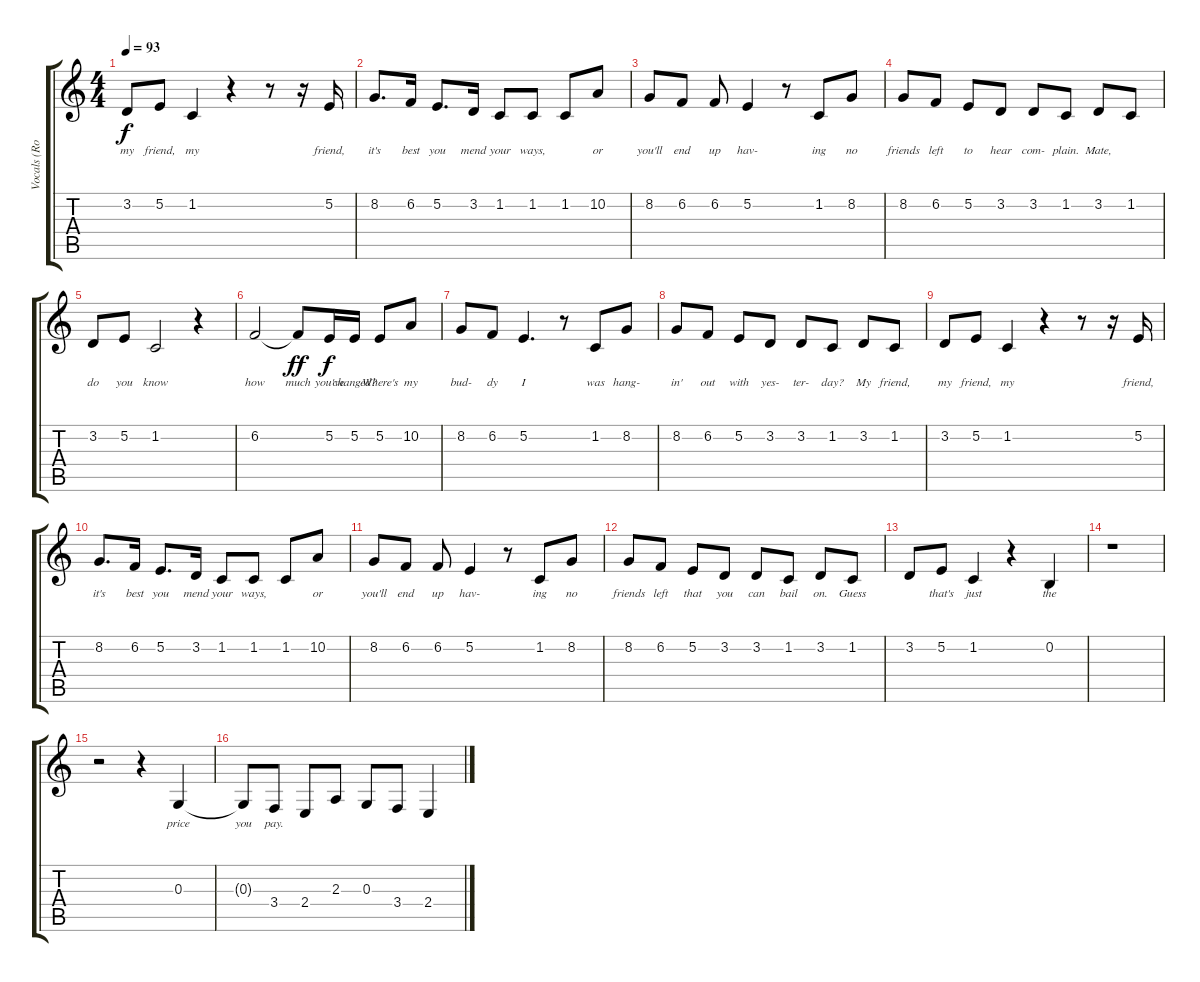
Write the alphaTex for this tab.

\track ("Vocals (Rob)" "Vocals (Ro") {instrument acousticgrandpiano}
\staff {score tabs}
\tuning (E4 B3 G3 D3 A2 D2) {hide}
\ts (4 4)
\tempo 93
\clef g2
\ks c
3.2.8{lyrics (0 "my") lyrics (1 "") lyrics (2 "") lyrics (3 "") lyrics (4 "") dy f} 5.2.8{lyrics (0 "friend,") lyrics (1 "") lyrics (2 "") lyrics (3 "") lyrics (4 "")} 1.2.4{lyrics (0 "my") lyrics (1 "") lyrics (2 "") lyrics (3 "") lyrics (4 "")} r.4 r.8 r.16 5.2.16{lyrics (0 "friend,") lyrics (1 "") lyrics (2 "") lyrics (3 "") lyrics (4 "")} |
8.2.8{d lyrics (0 "it's") lyrics (1 "") lyrics (2 "") lyrics (3 "") lyrics (4 "")} 6.2.16{lyrics (0 "best") lyrics (1 "") lyrics (2 "") lyrics (3 "") lyrics (4 "")} 5.2.8{d lyrics (0 "you") lyrics (1 "") lyrics (2 "") lyrics (3 "") lyrics (4 "")} 3.2.16{lyrics (0 "mend") lyrics (1 "") lyrics (2 "") lyrics (3 "") lyrics (4 "")} 1.2.8{lyrics (0 "your") lyrics (1 "") lyrics (2 "") lyrics (3 "") lyrics (4 "")} 1.2.8{lyrics (0 "ways,") lyrics (1 "") lyrics (2 "") lyrics (3 "") lyrics (4 "")} 1.2.8{lyrics (0 "") lyrics (1 "") lyrics (2 "") lyrics (3 "") lyrics (4 "")} 10.2.8{lyrics (0 "or") lyrics (1 "") lyrics (2 "") lyrics (3 "") lyrics (4 "")} |
8.2.8{lyrics (0 "you'll") lyrics (1 "") lyrics (2 "") lyrics (3 "") lyrics (4 "")} 6.2.8{lyrics (0 "end") lyrics (1 "") lyrics (2 "") lyrics (3 "") lyrics (4 "")} 6.2.8{lyrics (0 "up") lyrics (1 "") lyrics (2 "") lyrics (3 "") lyrics (4 "")} 5.2.4{lyrics (0 "hav-") lyrics (1 "") lyrics (2 "") lyrics (3 "") lyrics (4 "")} r.8 1.2.8{lyrics (0 "ing") lyrics (1 "") lyrics (2 "") lyrics (3 "") lyrics (4 "")} 8.2.8{lyrics (0 "no") lyrics (1 "") lyrics (2 "") lyrics (3 "") lyrics (4 "")} |
8.2.8{lyrics (0 "friends") lyrics (1 "") lyrics (2 "") lyrics (3 "") lyrics (4 "")} 6.2.8{lyrics (0 "left") lyrics (1 "") lyrics (2 "") lyrics (3 "") lyrics (4 "")} 5.2.8{lyrics (0 "to") lyrics (1 "") lyrics (2 "") lyrics (3 "") lyrics (4 "")} 3.2.8{lyrics (0 "hear") lyrics (1 "") lyrics (2 "") lyrics (3 "") lyrics (4 "")} 3.2.8{lyrics (0 "com-") lyrics (1 "") lyrics (2 "") lyrics (3 "") lyrics (4 "")} 1.2.8{lyrics (0 "plain.") lyrics (1 "") lyrics (2 "") lyrics (3 "") lyrics (4 "")} 3.2.8{lyrics (0 "Mate,") lyrics (1 "") lyrics (2 "") lyrics (3 "") lyrics (4 "")} 1.2.8{lyrics (0 "") lyrics (1 "") lyrics (2 "") lyrics (3 "") lyrics (4 "")} |
3.2.8{lyrics (0 "do") lyrics (1 "") lyrics (2 "") lyrics (3 "") lyrics (4 "")} 5.2.8{lyrics (0 "you") lyrics (1 "") lyrics (2 "") lyrics (3 "") lyrics (4 "")} 1.2.2{lyrics (0 "know") lyrics (1 "") lyrics (2 "") lyrics (3 "") lyrics (4 "")} r.4 |
6.2.2{lyrics (0 "how") lyrics (1 "") lyrics (2 "") lyrics (3 "") lyrics (4 "")} 6.2{t}.8{lyrics (0 "much") lyrics (1 "") lyrics (2 "") lyrics (3 "") lyrics (4 "") dy ff} 5.2.16{lyrics (0 "you've") lyrics (1 "") lyrics (2 "") lyrics (3 "") lyrics (4 "") dy f} 5.2.16{lyrics (0 "changed?") lyrics (1 "") lyrics (2 "") lyrics (3 "") lyrics (4 "")} 5.2.8{lyrics (0 "Where's") lyrics (1 "") lyrics (2 "") lyrics (3 "") lyrics (4 "")} 10.2.8{lyrics (0 "my") lyrics (1 "") lyrics (2 "") lyrics (3 "") lyrics (4 "")} |
8.2.8{lyrics (0 "bud-") lyrics (1 "") lyrics (2 "") lyrics (3 "") lyrics (4 "")} 6.2.8{lyrics (0 "dy") lyrics (1 "") lyrics (2 "") lyrics (3 "") lyrics (4 "")} 5.2.4{d lyrics (0 "I") lyrics (1 "") lyrics (2 "") lyrics (3 "") lyrics (4 "")} r.8 1.2.8{lyrics (0 "was") lyrics (1 "") lyrics (2 "") lyrics (3 "") lyrics (4 "")} 8.2.8{lyrics (0 "hang-") lyrics (1 "") lyrics (2 "") lyrics (3 "") lyrics (4 "")} |
8.2.8{lyrics (0 "in'") lyrics (1 "") lyrics (2 "") lyrics (3 "") lyrics (4 "")} 6.2.8{lyrics (0 "out") lyrics (1 "") lyrics (2 "") lyrics (3 "") lyrics (4 "")} 5.2.8{lyrics (0 "with") lyrics (1 "") lyrics (2 "") lyrics (3 "") lyrics (4 "")} 3.2.8{lyrics (0 "yes-") lyrics (1 "") lyrics (2 "") lyrics (3 "") lyrics (4 "")} 3.2.8{lyrics (0 "ter-") lyrics (1 "") lyrics (2 "") lyrics (3 "") lyrics (4 "")} 1.2.8{lyrics (0 "day?") lyrics (1 "") lyrics (2 "") lyrics (3 "") lyrics (4 "")} 3.2.8{lyrics (0 "My") lyrics (1 "") lyrics (2 "") lyrics (3 "") lyrics (4 "")} 1.2.8{lyrics (0 "friend,") lyrics (1 "") lyrics (2 "") lyrics (3 "") lyrics (4 "")} |
3.2.8{lyrics (0 "my") lyrics (1 "") lyrics (2 "") lyrics (3 "") lyrics (4 "")} 5.2.8{lyrics (0 "friend,") lyrics (1 "") lyrics (2 "") lyrics (3 "") lyrics (4 "")} 1.2.4{lyrics (0 "my") lyrics (1 "") lyrics (2 "") lyrics (3 "") lyrics (4 "")} r.4 r.8 r.16 5.2.16{lyrics (0 "friend,") lyrics (1 "") lyrics (2 "") lyrics (3 "") lyrics (4 "")} |
8.2.8{d lyrics (0 "it's") lyrics (1 "") lyrics (2 "") lyrics (3 "") lyrics (4 "")} 6.2.16{lyrics (0 "best") lyrics (1 "") lyrics (2 "") lyrics (3 "") lyrics (4 "")} 5.2.8{d lyrics (0 "you") lyrics (1 "") lyrics (2 "") lyrics (3 "") lyrics (4 "")} 3.2.16{lyrics (0 "mend") lyrics (1 "") lyrics (2 "") lyrics (3 "") lyrics (4 "")} 1.2.8{lyrics (0 "your") lyrics (1 "") lyrics (2 "") lyrics (3 "") lyrics (4 "")} 1.2.8{lyrics (0 "ways,") lyrics (1 "") lyrics (2 "") lyrics (3 "") lyrics (4 "")} 1.2.8{lyrics (0 "") lyrics (1 "") lyrics (2 "") lyrics (3 "") lyrics (4 "")} 10.2.8{lyrics (0 "or") lyrics (1 "") lyrics (2 "") lyrics (3 "") lyrics (4 "")} |
8.2.8{lyrics (0 "you'll") lyrics (1 "") lyrics (2 "") lyrics (3 "") lyrics (4 "")} 6.2.8{lyrics (0 "end") lyrics (1 "") lyrics (2 "") lyrics (3 "") lyrics (4 "")} 6.2.8{lyrics (0 "up") lyrics (1 "") lyrics (2 "") lyrics (3 "") lyrics (4 "")} 5.2.4{lyrics (0 "hav-") lyrics (1 "") lyrics (2 "") lyrics (3 "") lyrics (4 "")} r.8 1.2.8{lyrics (0 "ing") lyrics (1 "") lyrics (2 "") lyrics (3 "") lyrics (4 "")} 8.2.8{lyrics (0 "no") lyrics (1 "") lyrics (2 "") lyrics (3 "") lyrics (4 "")} |
8.2.8{lyrics (0 "friends") lyrics (1 "") lyrics (2 "") lyrics (3 "") lyrics (4 "")} 6.2.8{lyrics (0 "left") lyrics (1 "") lyrics (2 "") lyrics (3 "") lyrics (4 "")} 5.2.8{lyrics (0 "that") lyrics (1 "") lyrics (2 "") lyrics (3 "") lyrics (4 "")} 3.2.8{lyrics (0 "you") lyrics (1 "") lyrics (2 "") lyrics (3 "") lyrics (4 "")} 3.2.8{lyrics (0 "can") lyrics (1 "") lyrics (2 "") lyrics (3 "") lyrics (4 "")} 1.2.8{lyrics (0 "bail") lyrics (1 "") lyrics (2 "") lyrics (3 "") lyrics (4 "")} 3.2.8{lyrics (0 "on.") lyrics (1 "") lyrics (2 "") lyrics (3 "") lyrics (4 "")} 1.2.8{lyrics (0 "Guess") lyrics (1 "") lyrics (2 "") lyrics (3 "") lyrics (4 "")} |
3.2.8{lyrics (0 "") lyrics (1 "") lyrics (2 "") lyrics (3 "") lyrics (4 "")} 5.2.8{lyrics (0 "that's") lyrics (1 "") lyrics (2 "") lyrics (3 "") lyrics (4 "")} 1.2.4{lyrics (0 "just") lyrics (1 "") lyrics (2 "") lyrics (3 "") lyrics (4 "")} r.4 0.2.4{lyrics (0 "the") lyrics (1 "") lyrics (2 "") lyrics (3 "") lyrics (4 "")} |
r.1 |
r.2 r.4 0.3.4{lyrics (0 "price") lyrics (1 "") lyrics (2 "") lyrics (3 "") lyrics (4 "")} |
0.3{t}.8{lyrics (0 "you") lyrics (1 "") lyrics (2 "") lyrics (3 "") lyrics (4 "")} 3.4.8{lyrics (0 "pay.") lyrics (1 "") lyrics (2 "") lyrics (3 "") lyrics (4 "")} 2.4.8 2.3.8 0.3.8 3.4.8 2.4.4
